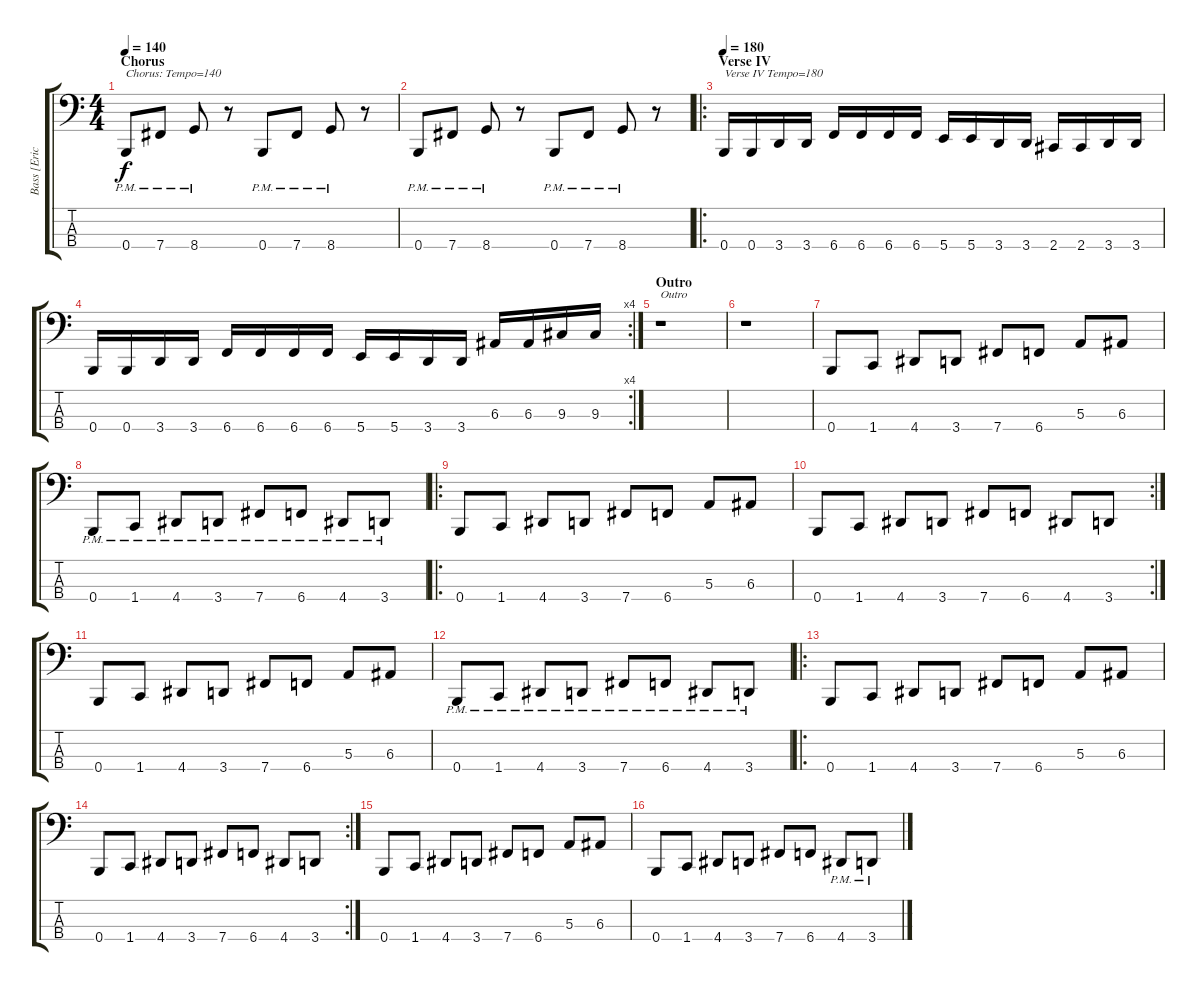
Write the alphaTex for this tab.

\track ("Bass [Eric Langlois]" "Bass [Eric") {instrument electricbasspick}
\staff {score tabs}
\tuning (D2 A1 E1 B0) {hide}
\ts (4 4)
\section ("" "Chorus")
\tempo 140
\clef f4
\ks c
0.4{pm}.8{txt "Chorus: Tempo=140" dy f} 7.4{pm}.8 8.4{pm}.8 r.8 0.4{pm}.8 7.4{pm}.8 8.4{pm}.8 r.8 |
0.4{pm}.8 7.4{pm}.8 8.4{pm}.8 r.8 0.4{pm}.8 7.4{pm}.8 8.4{pm}.8 r.8 |
\ro
\section ("" "Verse IV")
\tempo 180
0.4.16{txt "Verse IV Tempo=180"} 0.4.16 3.4.16 3.4.16 6.4.16 6.4.16 6.4.16 6.4.16 5.4.16 5.4.16 3.4.16 3.4.16 2.4.16 2.4.16 3.4.16 3.4.16 |
\rc 4
0.4.16 0.4.16 3.4.16 3.4.16 6.4.16 6.4.16 6.4.16 6.4.16 5.4.16 5.4.16 3.4.16 3.4.16 6.3.16 6.3.16 9.3.16 9.3.16 |
\section ("" "Outro")
r.1{txt "Outro"} |
r.1 |
0.4.8 1.4.8 4.4.8 3.4.8 7.4.8 6.4.8 5.3.8 6.3.8 |
0.4{pm}.8 1.4{pm}.8 4.4{pm}.8 3.4{pm}.8 7.4{pm}.8 6.4{pm}.8 4.4{pm}.8 3.4{pm}.8 |
\ro
0.4.8 1.4.8 4.4.8 3.4.8 7.4.8 6.4.8 5.3.8 6.3.8 |
\rc 2
0.4.8 1.4.8 4.4.8 3.4.8 7.4.8 6.4.8 4.4.8 3.4.8 |
0.4.8 1.4.8 4.4.8 3.4.8 7.4.8 6.4.8 5.3.8 6.3.8 |
0.4{pm}.8 1.4{pm}.8 4.4{pm}.8 3.4{pm}.8 7.4{pm}.8 6.4{pm}.8 4.4{pm}.8 3.4{pm}.8 |
\ro
0.4.8 1.4.8 4.4.8 3.4.8 7.4.8 6.4.8 5.3.8 6.3.8 |
\rc 2
0.4.8 1.4.8 4.4.8 3.4.8 7.4.8 6.4.8 4.4.8 3.4.8 |
0.4.8 1.4.8 4.4.8 3.4.8 7.4.8 6.4.8 5.3.8 6.3.8 |
0.4.8 1.4.8 4.4.8 3.4.8 7.4.8 6.4.8 4.4{pm}.8 3.4{pm}.8
